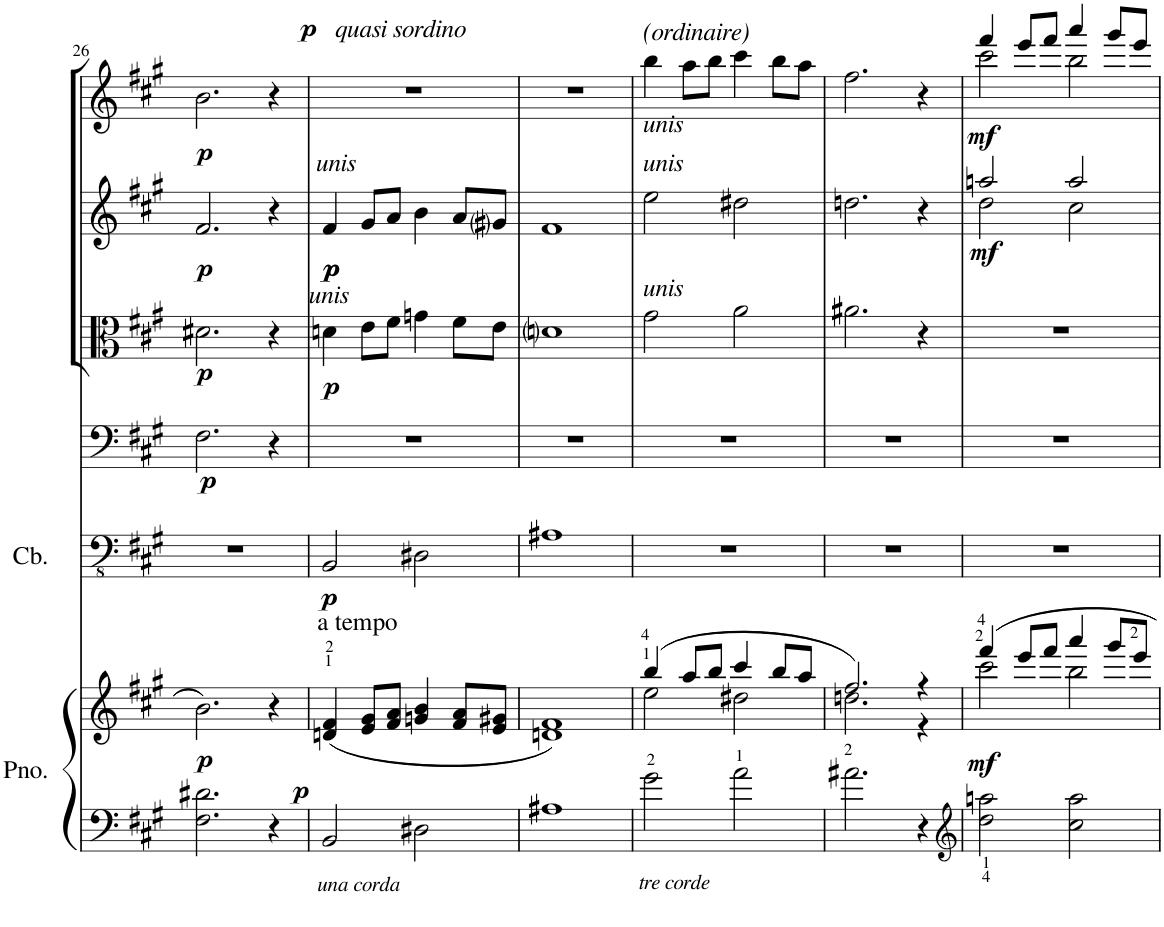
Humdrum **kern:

**kern	**kern	**dynam	**kern	**dynam	**kern	**dynam	**kern	**dynam	**kern	**dynam	**kern	**dynam
*part6	*part6	*part6	*part5	*part5	*part4	*part4	*part3	*part3	*part2	*part2	*part1	*part1
*staff7	*staff6	*staff6/7	*staff5	*staff5	*staff4	*staff4	*staff3	*staff3	*staff2	*staff2	*staff1	*staff1
*I"Piano	*	*	*I"Contrabass	*	*I"Violoncello	*	*I"Viola	*	*I"Violin II	*	*I"Violin I	*
*I'Pno.	*	*	*I'Cb.	*	*I'Vc	*	*I'Vla	*	*I'Vln	*	*I'Vln	*
!!LO:PB:g=z
*clefF4	*clefG2	*	*clefFv4	*	*clefF4	*	*clefC3	*	*clefG2	*	*clefG2	*
*	*	*	*ITrd7c12	*	*	*	*	*	*	*	*	*
*k[f#c#g#]	*k[f#c#g#]	*	*k[f#c#g#]	*	*k[f#c#g#]	*	*k[f#c#g#]	*	*k[f#c#g#]	*	*k[f#c#g#]	*
*M4/4	*M4/4	*	*M4/4	*	*M4/4	*	*M4/4	*	*M4/4	*	*M4/4	*
=26	=26	=26	=26	=26	=26	=26	=26	=26	=26	=26	=26	=26
!	!	!LO:DY:b	!	!	!	!LO:DY:b	!	!LO:DY:b	!	!LO:DY:b	!	!LO:DY:b
2.F#\ 2.d#X\	2.b\	p	1r	.	2.F#\	p	2.d#X\	p	2.f#/	p	2.b\	p
4r	4r	.	.	.	4r	.	4r	.	4r	.	4r	.
=27	=27	=27	=27	=27	=27	=27	=27	=27	=27	=27	=27	=27
!	!	!	!	!	!	!	!	!	!	!	!LO:TX:a:i:t=quasi sordino	!
!	!	!	!	!	!	!	!	!	!LO:TX:a:i:t=unis	!	!	!
!	!	!	!	!	!	!	!LO:TX:a:i:t=unis	!	!	!	!	!
!	!LO:TX:a:t=a tempo	!	!	!	!	!	!	!	!	!	!	!
!LO:TX:b:i:t=una corda	!	!	!	!	!	!	!	!	!	!	!	!
!	!	!LO:DY:a=2	!	!LO:DY:b	!	!	!	!LO:DY:b	!	!LO:DY:b	!	!
!	!	!	!	!	!	!	!	!	!	!LO:DY:n=1:b	!	!LO:DY:a
2BB/	((4dn/ 4f#/	p	2BBB/	p	1r	.	4dn\	p	4f#/	p p	1r	p
.	8e/ 8g#/L	.	.	.	.	.	8e\L	.	8g#/L	.	.	.
.	8f#/ 8a/J	.	.	.	.	.	8f#\J	.	8a/J	.	.	.
2D#X\	4gn/ 4b/	.	2DD#X\	.	.	.	4gn\	.	4b\	.	.	.
.	8f#/ 8a/L	.	.	.	.	.	8f#\L	.	8a/L	.	.	.
.	8e/ 8g#X/J	.	.	.	.	.	8e\J	.	8g#i/J	.	.	.
=28	=28	=28	=28	=28	=28	=28	=28	=28	=28	=28	=28	=28
1A#X	1dn 1f#))	.	1AA#X	.	1r	.	1dni	.	1f#	.	1r	.
=29	=29	=29	=29	=29	=29	=29	=29	=29	=29	=29	=29	=29
*	*^	*	*	*	*	*	*	*	*	*	*	*
!	!	!	!	!	!	!	!	!	!	!	!	!LO:TX:a:i:t=unis	!
!	!	!	!	!	!	!	!	!	!	!	!	!LO:TX:a:i:t=(ordinaire)	!
!	!	!	!	!	!	!	!	!	!	!LO:TX:a:i:t=unis	!	!	!
!	!	!	!	!	!	!	!	!LO:TX:a:i:t=unis	!	!	!	!	!
!LO:TX:b:i:t=tre corde	!	!	!	!	!	!	!	!	!	!	!	!	!
2g#\	((4bb/	2ee\	.	1r	.	1r	.	2g#\	.	2ee\	.	4bb\	.
.	8aa/L	.	.	.	.	.	.	.	.	.	.	8aa\L	.
.	8bb/J	.	.	.	.	.	.	.	.	.	.	8bb\J	.
2a\	4ccc#/	2dd#X\	.	.	.	.	.	2a\	.	2dd#X\	.	4ccc#\	.
.	8bb/L	.	.	.	.	.	.	.	.	.	.	8bb\L	.
.	8aa/J	.	.	.	.	.	.	.	.	.	.	8aa\J	.
=30	=30	=30	=30	=30	=30	=30	=30	=30	=30	=30	=30	=30	=30
2.a#X\	2.ff#/))	2.ddn\	.	1r	.	1r	.	2.a#X\	.	2.ddn\	.	2.ff#\	.
4r	4r	4r	.	.	.	.	.	4r	.	4r	.	4r	.
=31	=31	=31	=31	=31	=31	=31	=31	=31	=31	=31	=31	=31	=31
*clefG2	*	*	*	*	*	*	*	*	*	*	*	*	*
*	*	*	*	*	*	*	*	*	*	*^	*	*^	*
!	!	!	!LO:DY:b	!	!	!	!	!	!	!	!	!LO:DY:b	!	!	!LO:DY:b
2dd\ 2aan\	4fff#/	2ccc#\	mf	1r	.	1r	.	1r	.	2aan/	2dd\	mf	4fff#/	2ccc#\	mf
.	8eee/L	.	.	.	.	.	.	.	.	.	.	.	8eee/L	.	.
.	8fff#/J	.	.	.	.	.	.	.	.	.	.	.	8fff#/J	.	.
2cc#\ 2aa\	4aaa/	2bb\	.	.	.	.	.	.	.	2aa/	2cc#\	.	4aaa/	2bb\	.
.	8ggg#/L	.	.	.	.	.	.	.	.	.	.	.	8ggg#/L	.	.
.	8eee/J	.	.	.	.	.	.	.	.	.	.	.	8eee/J	.	.
*	*	*	*	*	*	*	*	*	*	*v	*v	*	*	*	*
*	*v	*v	*	*	*	*	*	*	*	*	*	*v	*v	*
=	=	=	=	=	=	=	=	=	=	=	=	=
*-	*-	*-	*-	*-	*-	*-	*-	*-	*-	*-	*-	*-
